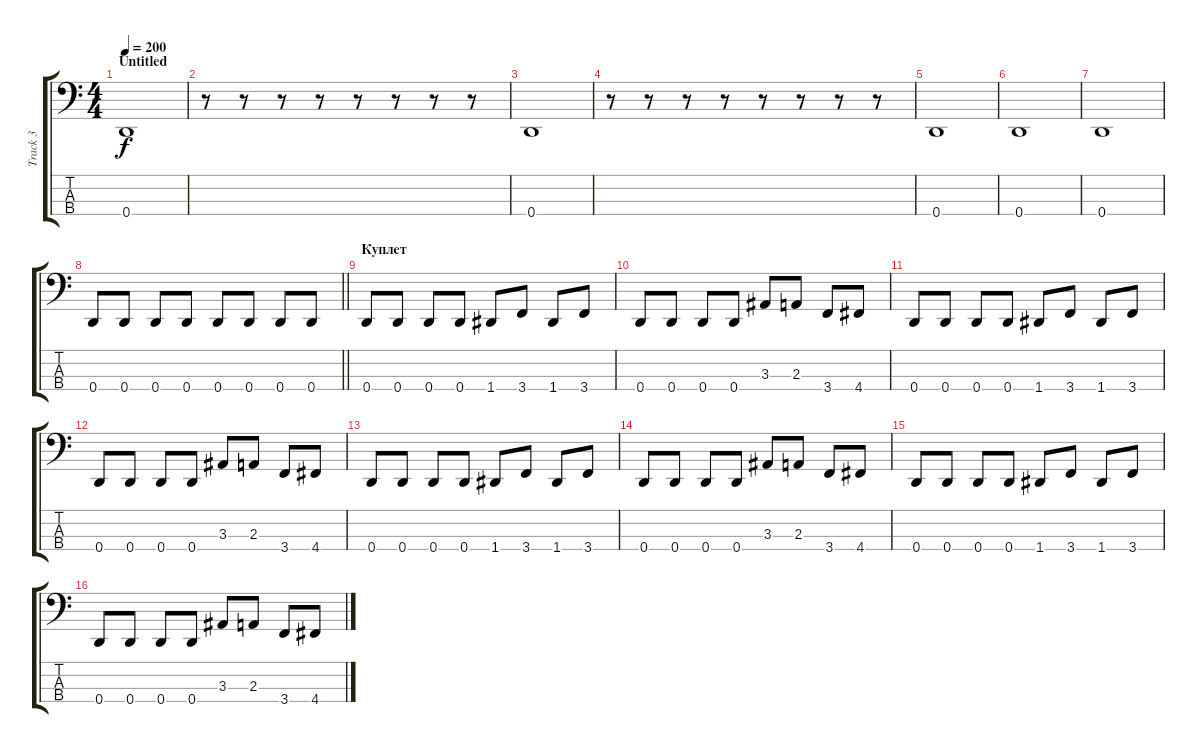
\track ("Track 3" "Track 3") {instrument slapbass1}
\staff {score tabs}
\tuning (F2 C2 G1 D1) {hide}
\ts (4 4)
\section ("" "Untitled")
\tempo 200
\clef f4
\ks c
0.4.1{dy f} |
r.8 r.8 r.8 r.8 r.8 r.8 r.8 r.8 |
0.4.1 |
r.8 r.8 r.8 r.8 r.8 r.8 r.8 r.8 |
0.4.1 |
0.4.1 |
0.4.1 |
\barLineRight lightlight
0.4.8 0.4.8 0.4.8 0.4.8 0.4.8 0.4.8 0.4.8 0.4.8 |
\section ("" "Куплет")
0.4.8 0.4.8 0.4.8 0.4.8 1.4.8 3.4.8 1.4.8 3.4.8 |
0.4.8 0.4.8 0.4.8 0.4.8 3.3.8 2.3.8 3.4.8 4.4.8 |
0.4.8 0.4.8 0.4.8 0.4.8 1.4.8 3.4.8 1.4.8 3.4.8 |
0.4.8 0.4.8 0.4.8 0.4.8 3.3.8 2.3.8 3.4.8 4.4.8 |
0.4.8 0.4.8 0.4.8 0.4.8 1.4.8 3.4.8 1.4.8 3.4.8 |
0.4.8 0.4.8 0.4.8 0.4.8 3.3.8 2.3.8 3.4.8 4.4.8 |
0.4.8 0.4.8 0.4.8 0.4.8 1.4.8 3.4.8 1.4.8 3.4.8 |
0.4.8 0.4.8 0.4.8 0.4.8 3.3.8 2.3.8 3.4.8 4.4.8
